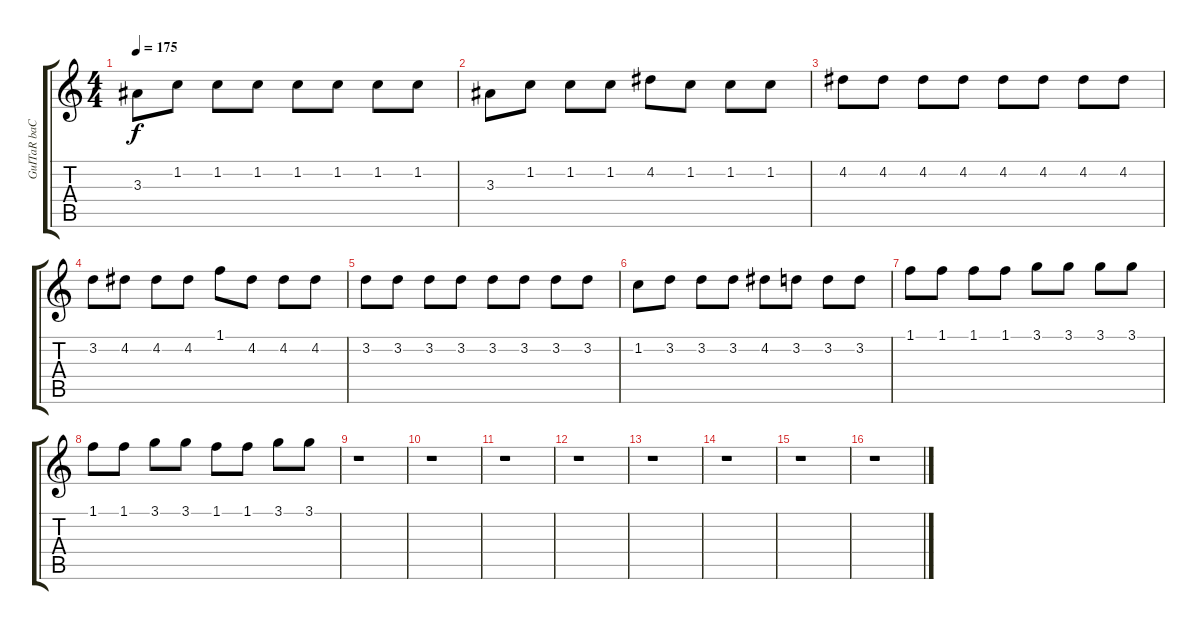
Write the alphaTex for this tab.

\track ("GuITaR baCK" "GuITaR baC") {instrument overdrivenguitar}
\staff {score tabs}
\tuning (E4 B3 G3 D3 A2 E2) {hide}
\ts (4 4)
\tempo 175
\clef g2
\ks c
3.3.8{dy f} 1.2.8 1.2.8 1.2.8 1.2.8 1.2.8 1.2.8 1.2.8 |
3.3.8 1.2.8 1.2.8 1.2.8 4.2.8 1.2.8 1.2.8 1.2.8 |
4.2.8 4.2.8 4.2.8 4.2.8 4.2.8 4.2.8 4.2.8 4.2.8 |
3.2.8 4.2.8 4.2.8 4.2.8 1.1.8 4.2.8 4.2.8 4.2.8 |
3.2.8 3.2.8 3.2.8 3.2.8 3.2.8 3.2.8 3.2.8 3.2.8 |
1.2.8 3.2.8 3.2.8 3.2.8 4.2.8 3.2.8 3.2.8 3.2.8 |
1.1.8 1.1.8 1.1.8 1.1.8 3.1.8 3.1.8 3.1.8 3.1.8 |
1.1.8 1.1.8 3.1.8 3.1.8 1.1.8 1.1.8 3.1.8 3.1.8 |
r.1 |
r.1 |
r.1 |
r.1 |
r.1 |
r.1 |
r.1 |
r.1
